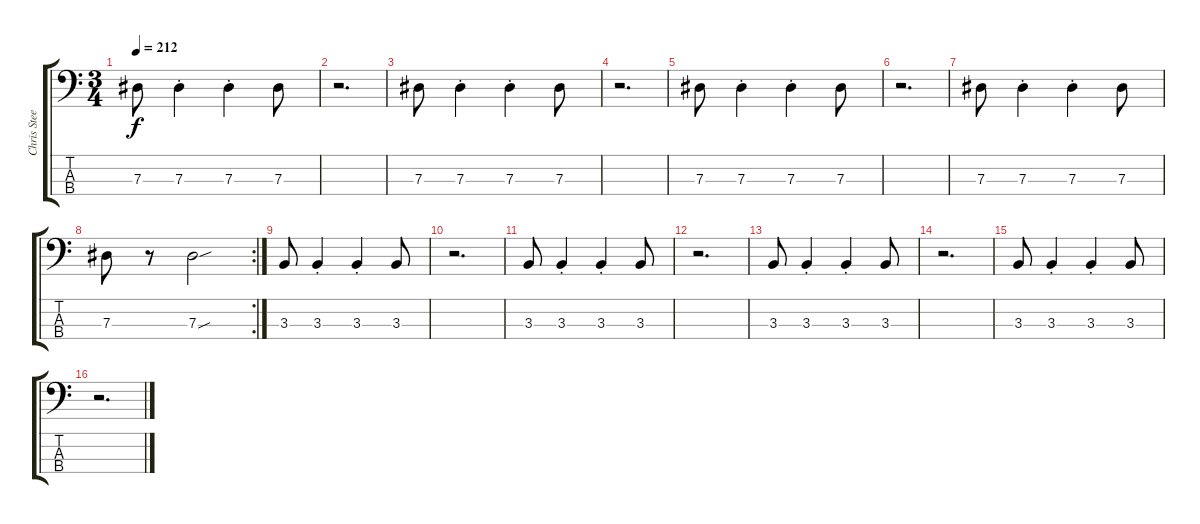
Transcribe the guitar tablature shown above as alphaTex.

\track ("Chris Steele" "Chris Stee") {instrument electricbasspick}
\staff {score tabs}
\tuning (Gb2 Db2 Ab1 Eb1) {hide}
\ts (3 4)
\tempo 212
\clef f4
\ks c
7.3.8{dy f} 7.3{st}.4 7.3{st}.4 7.3.8 |
r.2{d} |
7.3.8 7.3{st}.4 7.3{st}.4 7.3.8 |
r.2{d} |
7.3.8 7.3{st}.4 7.3{st}.4 7.3.8 |
r.2{d} |
7.3.8 7.3{st}.4 7.3{st}.4 7.3.8 |
\rc 2
7.3.8 r.8 7.3{sou}.2 |
3.3.8 3.3{st}.4 3.3{st}.4 3.3.8 |
r.2{d} |
3.3.8 3.3{st}.4 3.3{st}.4 3.3.8 |
r.2{d} |
3.3.8 3.3{st}.4 3.3{st}.4 3.3.8 |
r.2{d} |
3.3.8 3.3{st}.4 3.3{st}.4 3.3.8 |
r.2{d}
